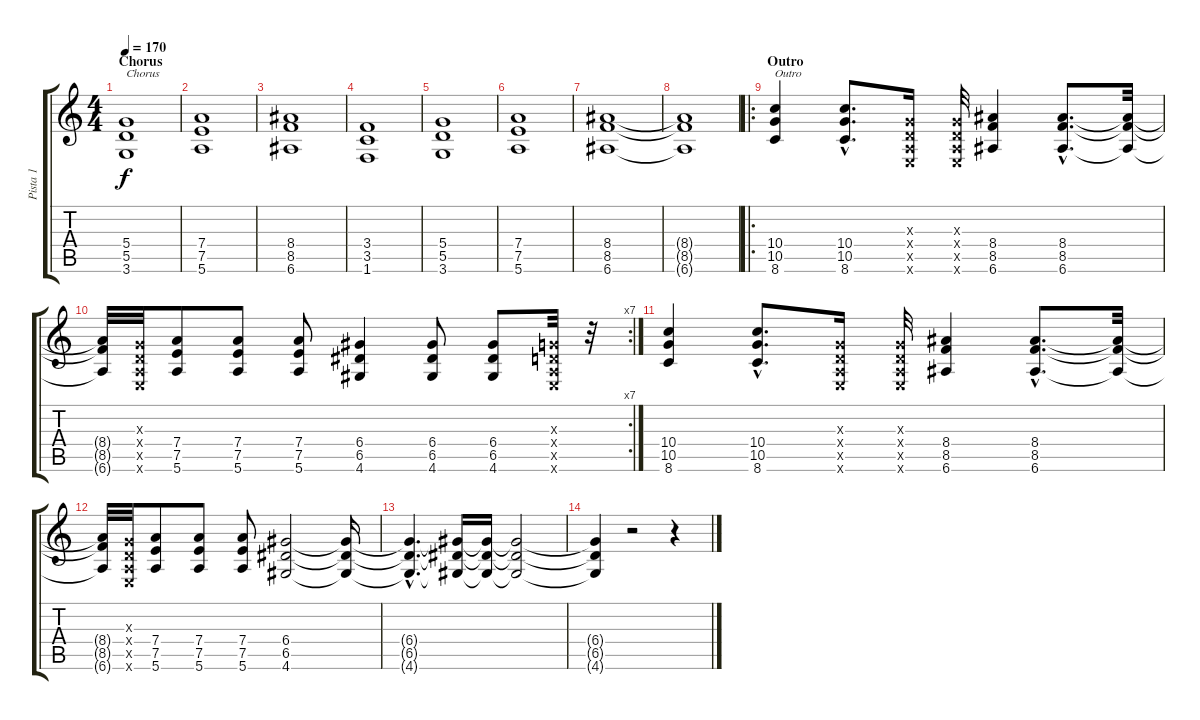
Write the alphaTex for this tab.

\track ("Pista 1" "Pista 1") {instrument overdrivenguitar}
\staff {score tabs}
\tuning (E4 B3 G3 D3 A2 E2) {hide}
\ts (4 4)
\section ("" "Chorus")
\tempo 170
\clef g2
\ks c
(5.4 5.5 3.6).1{txt "Chorus" dy f} |
(7.4 7.5 5.6).1 |
(8.4 8.5 6.6).1 |
(3.4 3.5 1.6).1 |
(5.4 5.5 3.6).1 |
(7.4 7.5 5.6).1 |
(8.4 8.5 6.6).1 |
(8.4{t} 8.5{t} 6.6{t}).1 |
\ro
\section ("" "Outro")
(10.4 10.5 8.6).4{txt "Outro"} (10.4{hac} 10.5{hac} 8.6{hac}).8{d} (0.3{x} 0.4{x} 0.5{x} 0.6{x}).16 (0.3{x} 0.4{x} 0.5{x} 0.6{x}).32 (8.4 8.5 6.6).4 (8.4{hac} 8.5{hac} 6.6{hac}).8{d} (8.4{t} 8.5{t} 6.6{t}).32 |
\rc 7
(8.4{t} 8.5{t} 6.6{t}).32 (0.3{x} 0.4{x} 0.5{x} 0.6{x}).32 (7.4 7.5 5.6).8 (7.4 7.5 5.6).8 (7.4 7.5 5.6).8 (6.4 6.5 4.6).4 (6.4 6.5 4.6).8 (6.4 6.5 4.6).8 (0.3{x} 0.4{x} 0.5{x} 0.6{x}).32 r.32 |
(10.4 10.5 8.6).4 (10.4{hac} 10.5{hac} 8.6{hac}).8{d} (0.3{x} 0.4{x} 0.5{x} 0.6{x}).16 (0.3{x} 0.4{x} 0.5{x} 0.6{x}).32 (8.4 8.5 6.6).4 (8.4{hac} 8.5{hac} 6.6{hac}).8{d} (8.4{t} 8.5{t} 6.6{t}).32 |
(8.4{t} 8.5{t} 6.6{t}).32 (0.3{x} 0.4{x} 0.5{x} 0.6{x}).32 (7.4 7.5 5.6).8 (7.4 7.5 5.6).8 (7.4 7.5 5.6).8 (6.4 6.5 4.6).2 (6.4{t} 6.5{t} 4.6{t}).16 |
(6.4{hac t} 6.5{hac t} 4.6{hac t}).4{d} (6.4{t} 6.5{t} 4.6{t}).16 (6.4{t} 6.5{t} 4.6{t}).16 (6.4{t} 6.5{t} 4.6{t}).2 |
(6.4{t} 6.5{t} 4.6{t}).4 r.2 r.4
